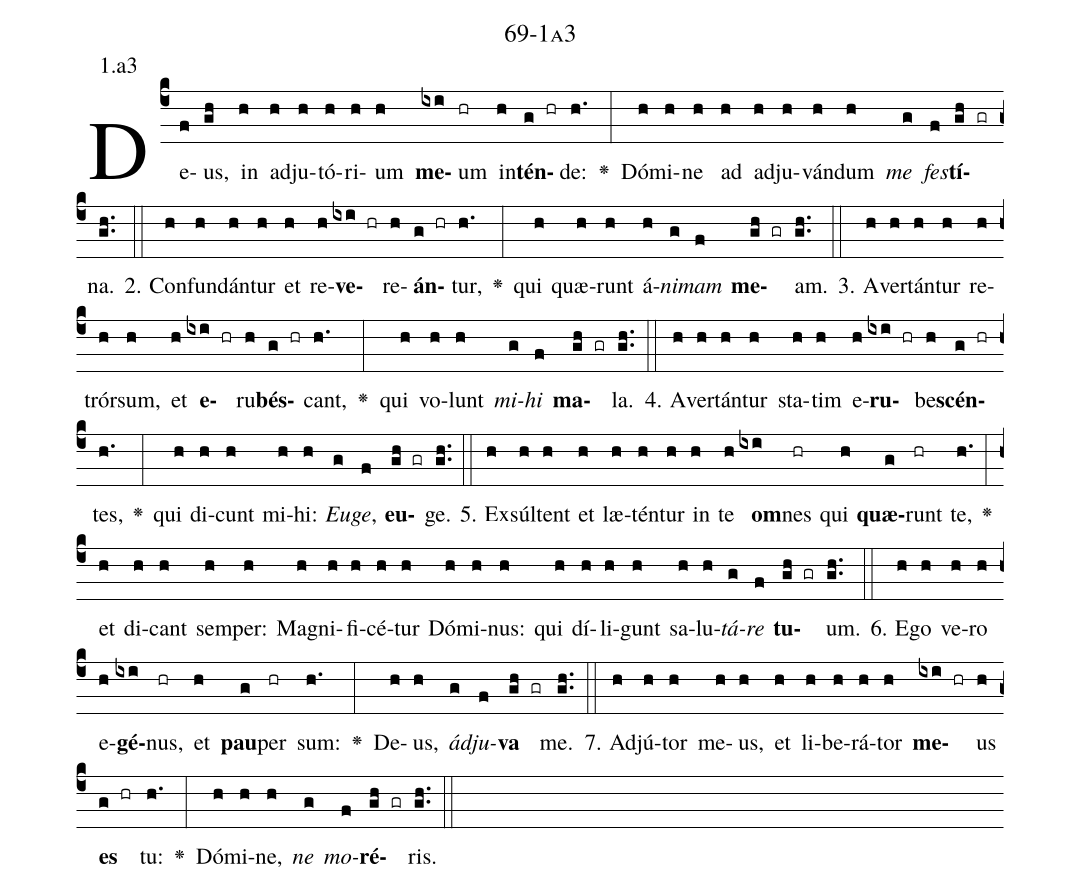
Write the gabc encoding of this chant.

name: 69-1a3;
annotation: 1.a3;
%%
(c4)De(f)us,(gh) in(h) ad(h)ju(h)tó(h)ri(h)um(h) <b>me</b>(ixi)um(hr) in(h)<b>tén</b>(g hr)de:(h.) <v>\greheightstar</v>(:) Dó(h)mi(h)ne(h) ad(h) ad(h)ju(h)ván(h)dum(h) <i>me</i>(g) <i>fes</i>(f)<b>tí</b>(gh gr)na.(gh..) (::)
2. Con(h)fun(h)dán(h)tur(h) et(h) re(h)<b>ve</b>(ixi hr)re(h)<b>án</b>(g hr)tur,(h.) <v>\greheightstar</v>(:) qui(h) quæ(h)runt(h) á(h)<i>ni</i>(g)<i>mam</i>(f) <b>me</b>(gh gr)am.(gh..) (::)
3. A(h)ver(h)tán(h)tur(h) re(h)trór(h)sum,(h) et(h) <b>e</b>(ixi hr)ru(h)<b>bés</b>(g hr)cant,(h.) <v>\greheightstar</v>(:) qui(h) vo(h)lunt(h) <i>mi</i>(g)<i>hi</i>(f) <b>ma</b>(gh gr)la.(gh..) (::)
4. A(h)ver(h)tán(h)tur(h) sta(h)tim(h) e(h)<b>ru</b>(ixi hr)be(h)<b>scén</b>(g hr)tes,(h.) <v>\greheightstar</v>(:) qui(h) di(h)cunt(h) mi(h)hi:(h) <i>Eu</i>(g)<i>ge</i>,(f) <b>eu</b>(gh gr)ge.(gh..) (::)
5. Ex(h)súl(h)tent(h) et(h) læ(h)tén(h)tur(h) in(h) te(h) <b>om</b>(ixi)nes(hr) qui(h) <b>quæ</b>(g)runt(hr) te,(h.) <v>\greheightstar</v>(:) et(h) di(h)cant(h) sem(h)per:(h) Ma(h)gni(h)fi(h)cé(h)tur(h) Dó(h)mi(h)nus:(h) qui(h) dí(h)li(h)gunt(h) sa(h)lu(h)<i>tá</i>(g)<i>re</i>(f) <b>tu</b>(gh gr)um.(gh..) (::)
6. E(h)go(h) ve(h)ro(h) e(h)<b>gé</b>(ixi)nus,(hr) et(h) <b>pau</b>(g)per(hr) sum:(h.) <v>\greheightstar</v>(:) De(h)us,(h) <i>ád</i>(g)<i>ju</i>(f)<b>va</b>(gh gr) me.(gh..) (::)
7. Ad(h)jú(h)tor(h) me(h)us,(h) et(h) li(h)be(h)rá(h)tor(h) <b>me</b>(ixi hr)us(h) <b>es</b>(g hr) tu:(h.) <v>\greheightstar</v>(:) Dó(h)mi(h)ne,(h) <i>ne</i>(g) <i>mo</i>(f)<b>ré</b>(gh gr)ris.(gh..) (::)
